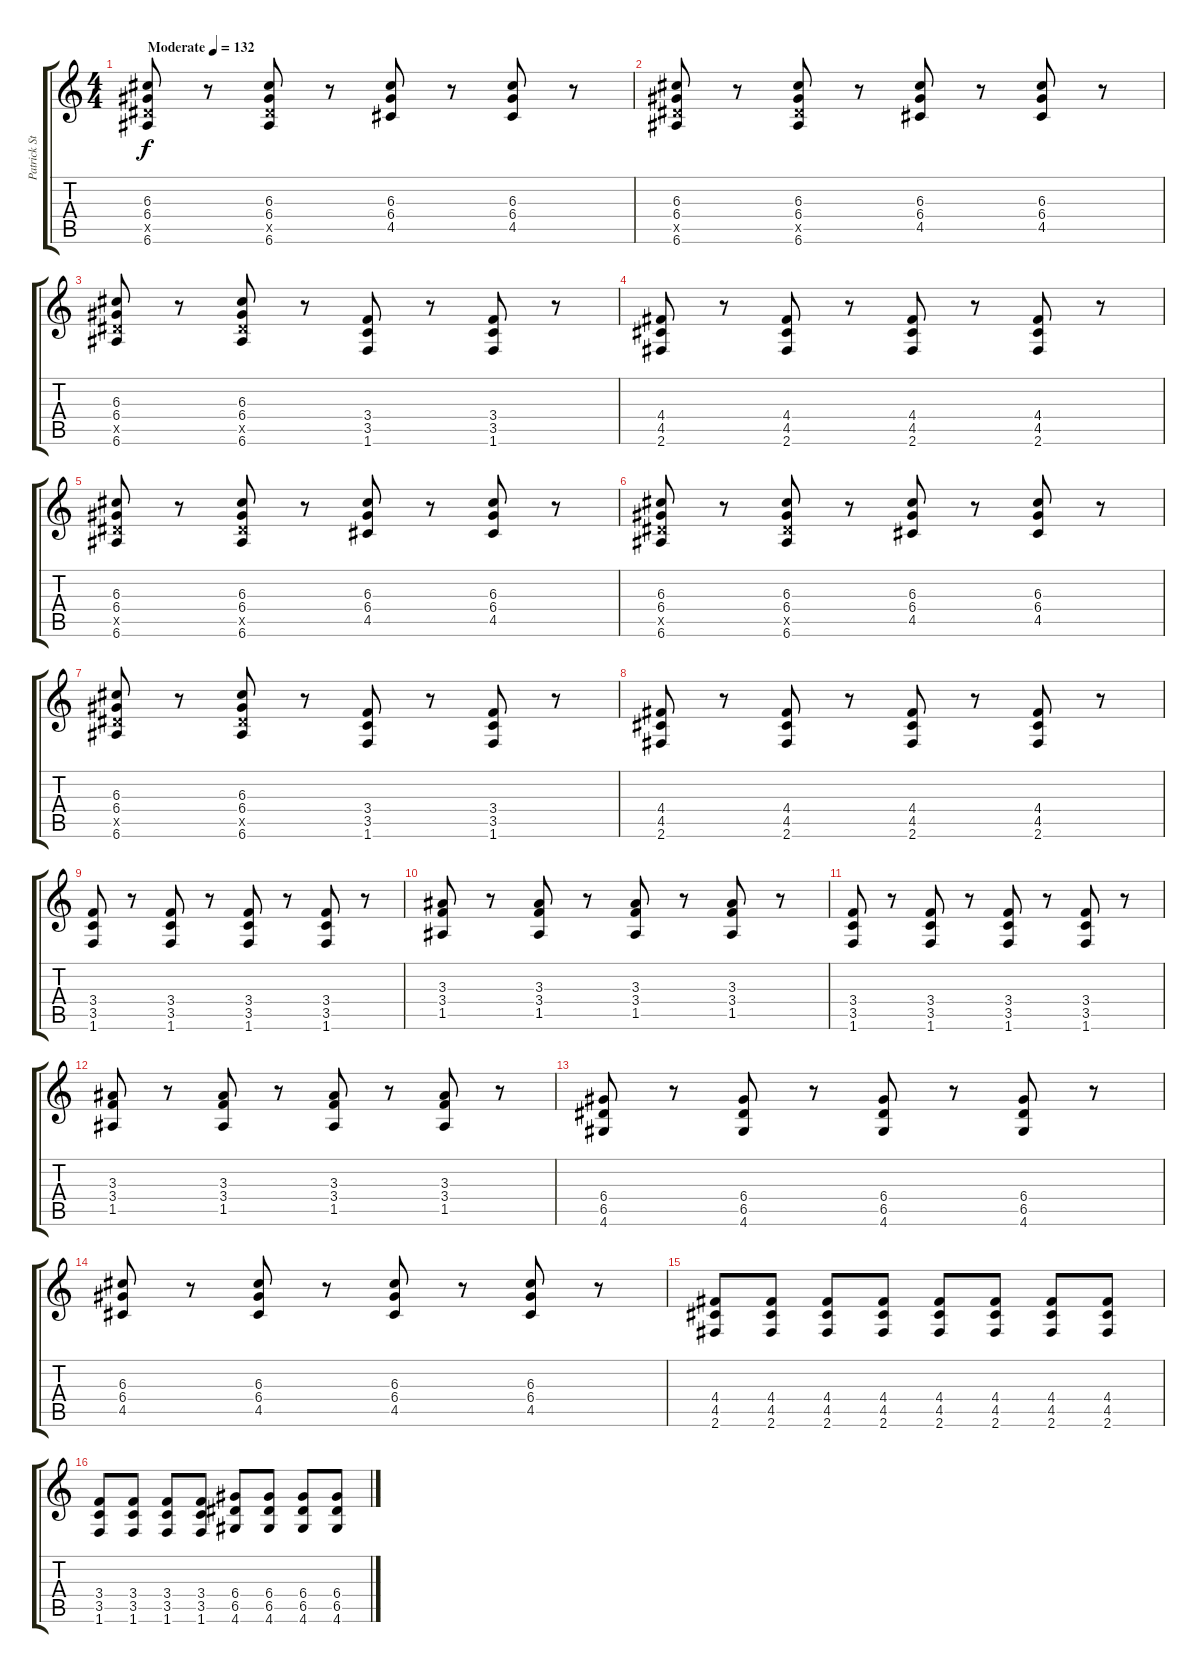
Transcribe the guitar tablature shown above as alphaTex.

\track ("Patrick Stump" "Patrick St") {instrument distortionguitar}
\staff {score tabs}
\tuning (E4 B3 G3 D3 A2 E2) {hide}
\ts (4 4)
\tempo (132 "Moderate")
\tempo 97
\tempo (132 "Moderate")
\clef g2
\ks c
(6.3 6.4 6.5{x} 6.6).8{dy f instrument distortionguitar} r.8 (6.3 6.4 6.5{x} 6.6).8 r.8 (6.3 6.4 4.5).8 r.8 (6.3 6.4 4.5).8 r.8 |
(6.3 6.4 6.5{x} 6.6).8 r.8 (6.3 6.4 6.5{x} 6.6).8 r.8 (6.3 6.4 4.5).8 r.8 (6.3 6.4 4.5).8 r.8 |
(6.3 6.4 6.5{x} 6.6).8 r.8 (6.3 6.4 6.5{x} 6.6).8 r.8 (3.4 3.5 1.6).8 r.8 (3.4 3.5 1.6).8 r.8 |
(4.4 4.5 2.6).8 r.8 (4.4 4.5 2.6).8 r.8 (4.4 4.5 2.6).8 r.8 (4.4 4.5 2.6).8 r.8 |
(6.3 6.4 6.5{x} 6.6).8 r.8 (6.3 6.4 6.5{x} 6.6).8 r.8 (6.3 6.4 4.5).8 r.8 (6.3 6.4 4.5).8 r.8 |
(6.3 6.4 6.5{x} 6.6).8 r.8 (6.3 6.4 6.5{x} 6.6).8 r.8 (6.3 6.4 4.5).8 r.8 (6.3 6.4 4.5).8 r.8 |
(6.3 6.4 6.5{x} 6.6).8 r.8 (6.3 6.4 6.5{x} 6.6).8 r.8 (3.4 3.5 1.6).8 r.8 (3.4 3.5 1.6).8 r.8 |
(4.4 4.5 2.6).8 r.8 (4.4 4.5 2.6).8 r.8 (4.4 4.5 2.6).8 r.8 (4.4 4.5 2.6).8 r.8 |
(3.4 3.5 1.6).8 r.8 (3.4 3.5 1.6).8 r.8 (3.4 3.5 1.6).8 r.8 (3.4 3.5 1.6).8 r.8 |
(3.3 3.4 1.5).8 r.8 (3.3 3.4 1.5).8 r.8 (3.3 3.4 1.5).8 r.8 (3.3 3.4 1.5).8 r.8 |
(3.4 3.5 1.6).8 r.8 (3.4 3.5 1.6).8 r.8 (3.4 3.5 1.6).8 r.8 (3.4 3.5 1.6).8 r.8 |
(3.3 3.4 1.5).8 r.8 (3.3 3.4 1.5).8 r.8 (3.3 3.4 1.5).8 r.8 (3.3 3.4 1.5).8 r.8 |
(6.4 6.5 4.6).8 r.8 (6.4 6.5 4.6).8 r.8 (6.4 6.5 4.6).8 r.8 (6.4 6.5 4.6).8 r.8 |
(6.3 6.4 4.5).8 r.8 (6.3 6.4 4.5).8 r.8 (6.3 6.4 4.5).8 r.8 (6.3 6.4 4.5).8 r.8 |
(4.4 4.5 2.6).8 (4.4 4.5 2.6).8 (4.4 4.5 2.6).8 (4.4 4.5 2.6).8 (4.4 4.5 2.6).8 (4.4 4.5 2.6).8 (4.4 4.5 2.6).8 (4.4 4.5 2.6).8 |
(3.4 3.5 1.6).8 (3.4 3.5 1.6).8 (3.4 3.5 1.6).8 (3.4 3.5 1.6).8 (6.4 6.5 4.6).8 (6.4 6.5 4.6).8 (6.4 6.5 4.6).8 (6.4 6.5 4.6).8
